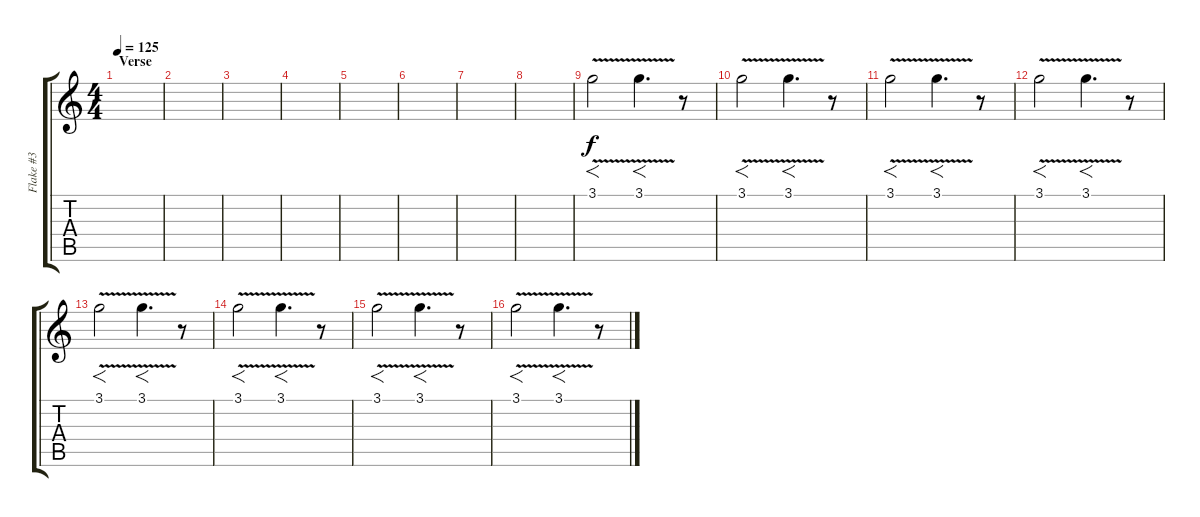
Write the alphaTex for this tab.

\track ("Flake #3" "Flake #3") {instrument overdrivenguitar}
\staff {score tabs}
\tuning (E4 B3 G3 D3 A2 E2) {hide}
\ts (4 4)
\section ("" "Verse")
\tempo 125
\clef g2
\ks c
|
|
|
|
|
|
|
|
3.1{v}.2{f} 3.1{v}.4{f d} r.8 |
3.1{v}.2{f} 3.1{v}.4{f d} r.8 |
3.1{v}.2{f} 3.1{v}.4{f d} r.8 |
3.1{v}.2{f} 3.1{v}.4{f d} r.8 |
3.1{v}.2{f} 3.1{v}.4{f d} r.8 |
3.1{v}.2{f} 3.1{v}.4{f d} r.8 |
3.1{v}.2{f} 3.1{v}.4{f d} r.8 |
3.1{v}.2{f} 3.1{v}.4{f d} r.8
